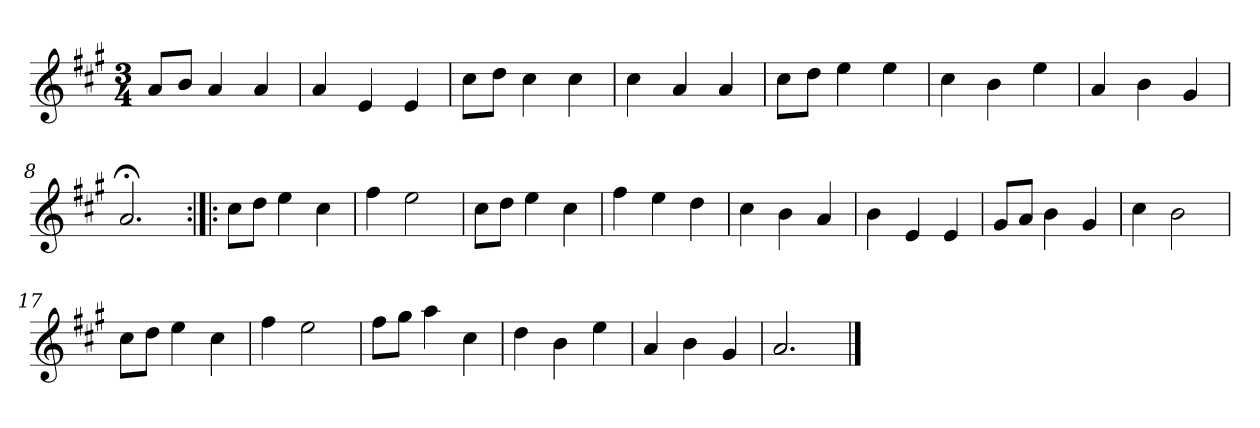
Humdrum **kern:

**kern
*part1
*staff1
*clefG2
*k[f#c#g#]
*A:
*M3/4
*MM120
=1
8a/L
8b/J
4a
4a
=2
4a
4e
4e
=3
8cc#\L
8dd\J
4cc#
4cc#
=4
4cc#
4a
4a
=5
8cc#\L
8dd\J
4ee
4ee
=6
4cc#
4b
4ee
=7
4a
4b
4g#
=8
2.a;<
=9:|!|:
8cc#\L
8dd\J
4ee
4cc#
=10
4ff#
2ee
=11
8cc#\L
8dd\J
4ee
4cc#
=12
4ff#
4ee
4dd
=13
4cc#
4b
4a
=14
4b
4e
4e
=15
8g#/L
8a/J
4b
4g#
=16
4cc#
2b
=17
8cc#\L
8dd\J
4ee
4cc#
=18
4ff#
2ee
=19
8ff#\L
8gg#\J
4aa
4cc#
=20
4dd
4b
4ee
=21
4a
4b
4g#
=22
2.a
==
*-
